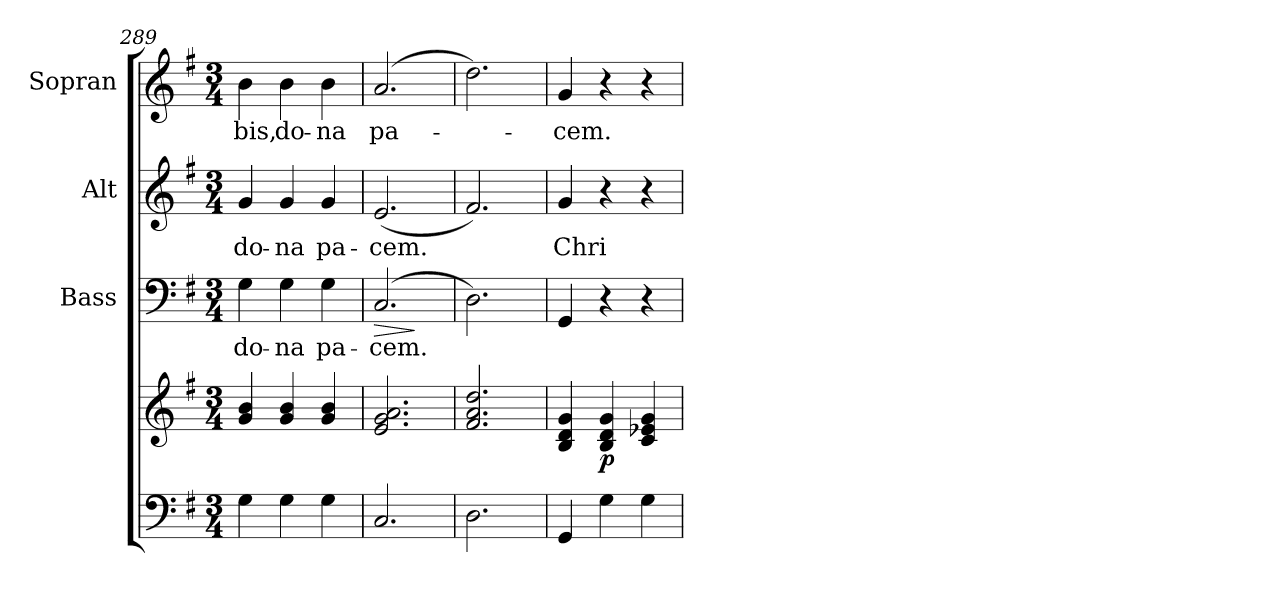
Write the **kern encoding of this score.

**kern	**kern	**dynam	**kern	**text	**dynam	**kern	**text	**kern	**text
*part4	*part4	*part4	*part3	*part3	*part3	*part2	*part2	*part1	*part1
*staff5	*staff4	*staff4/5	*staff3	*staff3	*staff3	*staff2	*staff2	*staff1	*staff1
*	*	*	*I"Bass	*	*	*I"Alt	*	*I"Sopran	*
*	*	*	*I'B.	*	*	*I'A.	*	*I'S.	*
*clefF4	*clefG2	*	*clefF4	*	*	*clefG2	*	*clefG2	*
*k[f#]	*k[f#]	*	*k[f#]	*	*	*k[f#]	*	*k[f#]	*
*G:	*G:	*	*G:	*	*	*G:	*	*G:	*
*M3/4	*M3/4	*	*M3/4	*	*	*M3/4	*	*M3/4	*
=289	=289	=289	=289	=289	=289	=289	=289	=289	=289
!	!	!	!	!LO:LY:b	!	!	!LO:LY:b	!	!LO:LY:b
4G\	4g/ 4b/	.	4G\	do-	.	4g/	do-	4b\	-bis,
!	!	!	!	!LO:LY:b	!	!	!LO:LY:b	!	!LO:LY:b
4G\	4g/ 4b/	.	4G\	-na	.	4g/	-na	4b\	do-
!	!	!	!	!LO:LY:b	!	!	!LO:LY:b	!	!LO:LY:b
4G\	4g/ 4b/	.	4G\	pa-	.	4g/	pa-	4b\	-na
=290	=290	=290	=290	=290	=290	=290	=290	=290	=290
!	!	!	!	!LO:LY:b	!LO:HP:b	!	!LO:LY:b	!	!LO:LY:b
2.C/	2.e/ 2.g/ 2.a/	.	(2.C/	-cem.	>	(<2.e/	-cem.	(2.a/	pa-
.	.	.	.	.	]	.	.	.	.
=291	=291	=291	=291	=291	=291	=291	=291	=291	=291
2.D\	2.f#/ 2.a/ 2.dd/	.	2.D\)	.	.	2.f#/)	.	2.dd\)	.
=292	=292	=292	=292	=292	=292	=292	=292	=292	=292
!	!	!	!	!	!	!	!LO:LY:b	!	!LO:LY:b
4GG/	4B/ 4d/ 4g/	.	4GG/	.	.	4g/	Chri-	4g/	-cem.
!	!	!LO:DY:b	!	!	!	!	!	!	!
4G\	4B/ 4d/ 4g/	p	4r	.	.	4r	.	4r	.
4G\	4c/ 4e-X/ 4g/	.	4r	.	.	4r	.	4r	.
=	=	=	=	=	=	=	=	=	=
*-	*-	*-	*-	*-	*-	*-	*-	*-	*-
